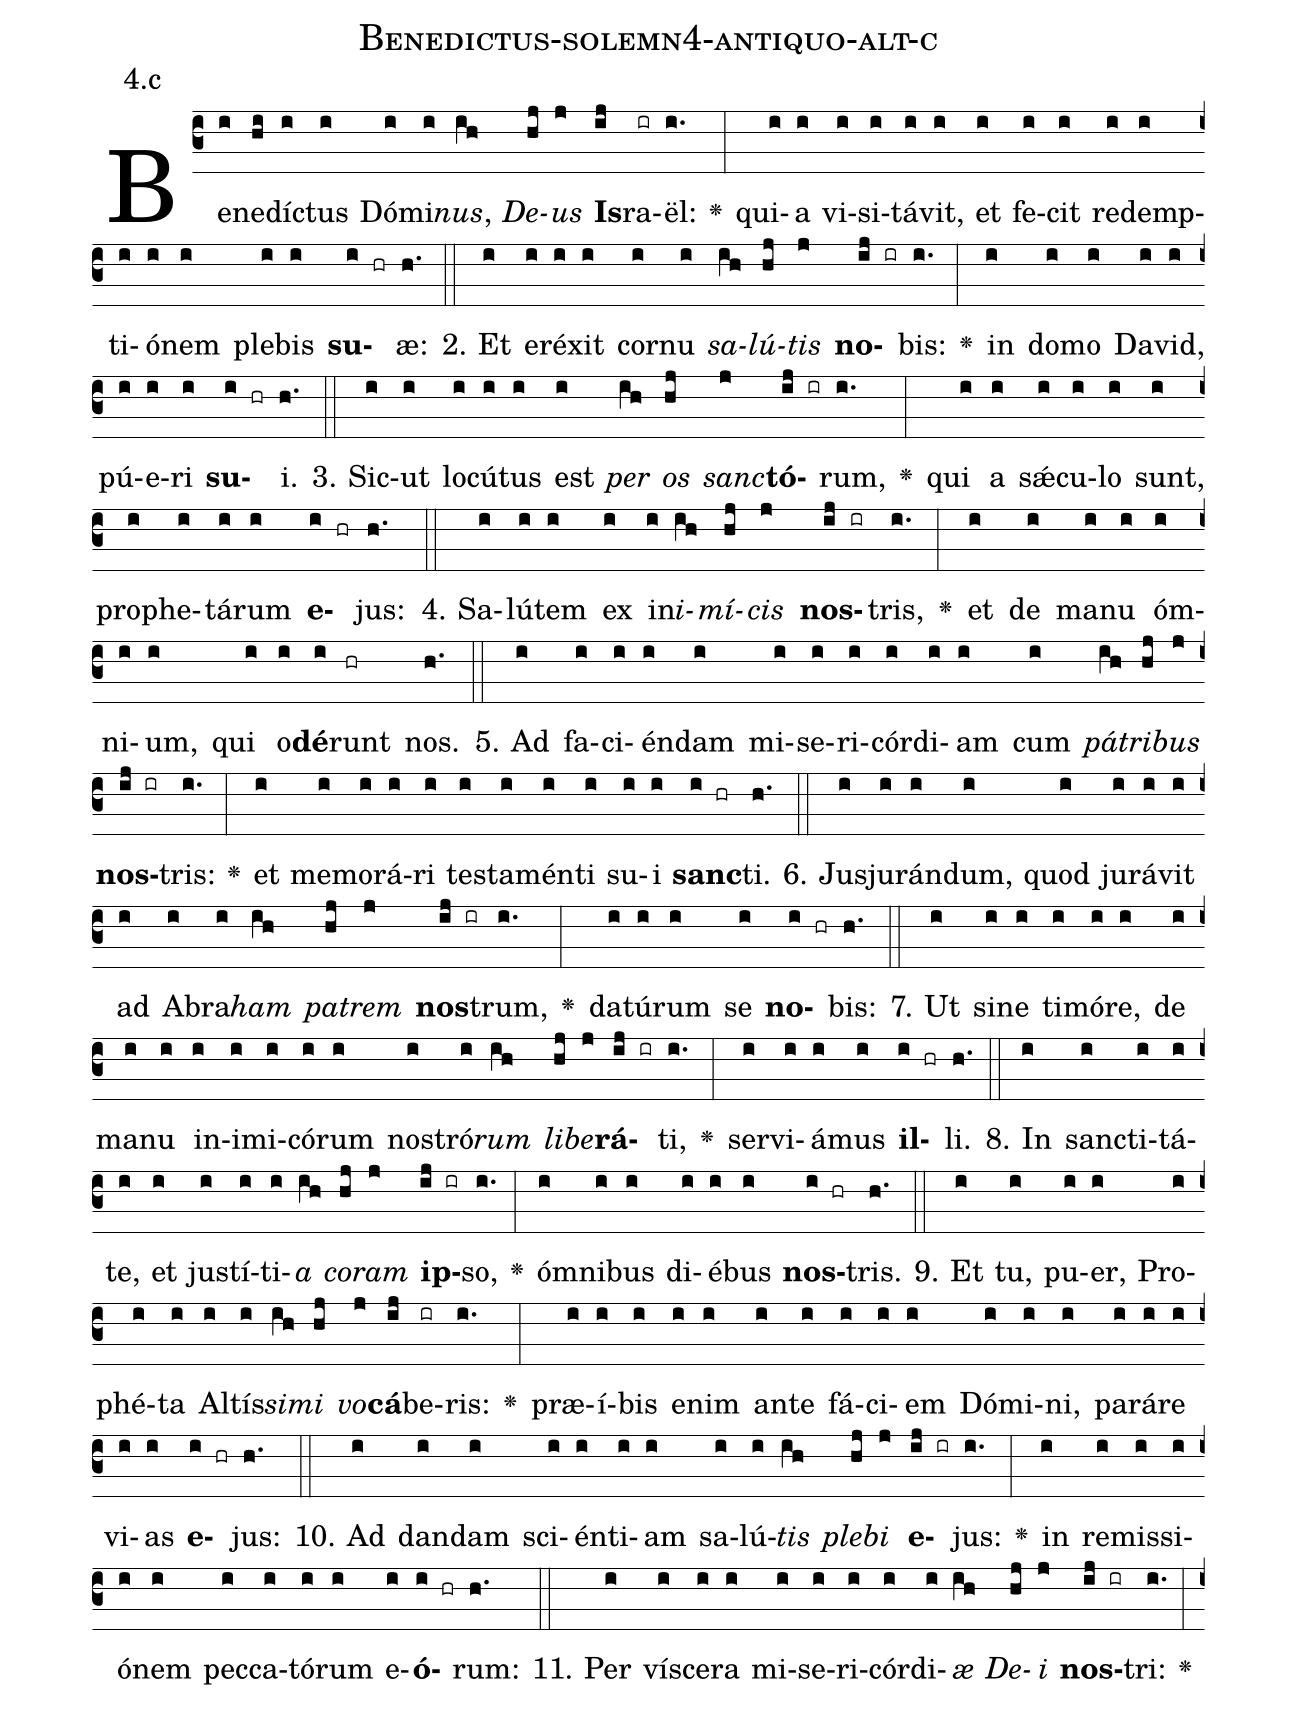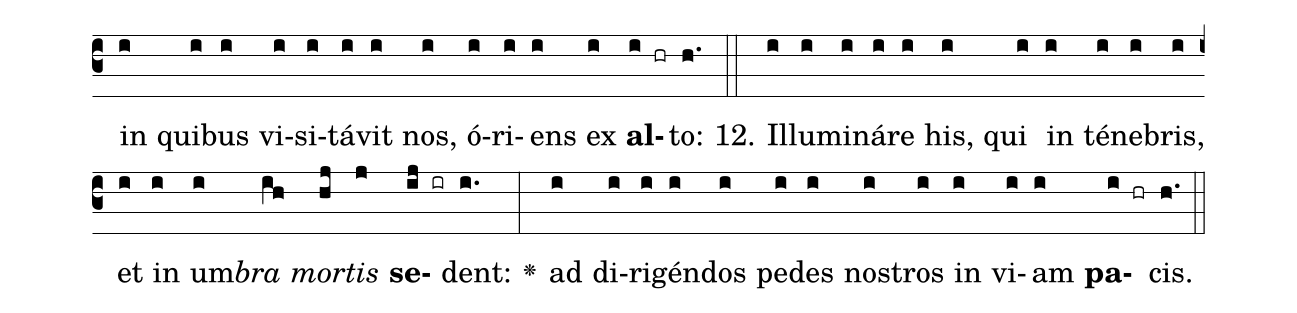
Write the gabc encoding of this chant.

name: Benedictus-solemn4-antiquo-alt-c;
annotation: 4.c;
%%
(c3)Be(i)ne(hi)díc(i)tus(i) Dó(i)mi(i)<i>nus</i>,(ih) <i>De</i>(hj)<i>us</i>(j) <b>Is</b>(ij)ra(ir)ël:(i.) <v>\greheightstar</v>(:) qui(i)a(i) vi(i)si(i)tá(i)vit,(i) et(i) fe(i)cit(i) red(i)emp(i)ti(i)ó(i)nem(i) ple(i)bis(i) <b>su</b>(i hr)æ:(h.) (::)
2. Et(i) e(i)ré(i)xit(i) cor(i)nu(i) <i>sa</i>(ih)<i>lú</i>(hj)<i>tis</i>(j) <b>no</b>(ij ir)bis:(i.) <v>\greheightstar</v>(:) in(i) do(i)mo(i) Da(i)vid,(i) pú(i)e(i)ri(i) <b>su</b>(i hr)i.(h.) (::)
3. Sic(i)ut(i) lo(i)cú(i)tus(i) est(i) <i>per</i>(ih) <i>os</i>(hj) <i>sanc</i>(j)<b>tó</b>(ij ir)rum,(i.) <v>\greheightstar</v>(:) qui(i) a(i) sǽ(i)cu(i)lo(i) sunt,(i) pro(i)phe(i)tá(i)rum(i) <b>e</b>(i hr)jus:(h.) (::)
4. Sa(i)lú(i)tem(i) ex(i) in(i)<i>i</i>(ih)<i>mí</i>(hj)<i>cis</i>(j) <b>nos</b>(ij ir)tris,(i.) <v>\greheightstar</v>(:) et(i) de(i) ma(i)nu(i) óm(i)ni(i)um,(i) qui(i) o(i)<b>dé</b>(i)runt(hr) nos.(h.) (::)
5. Ad(i) fa(i)ci(i)én(i)dam(i) mi(i)se(i)ri(i)cór(i)di(i)am(i) cum(i) <i>pá</i>(ih)<i>tri</i>(hj)<i>bus</i>(j) <b>nos</b>(ij ir)tris:(i.) <v>\greheightstar</v>(:) et(i) me(i)mo(i)rá(i)ri(i) tes(i)ta(i)mén(i)ti(i) su(i)i(i) <b>sanc</b>(i hr)ti.(h.) (::)
6. Ju(i)sju(i)rán(i)dum,(i) quod(i) ju(i)rá(i)vit(i) ad(i) A(i)bra(i)<i>ham</i>(ih) <i>pa</i>(hj)<i>trem</i>(j) <b>nos</b>(ij ir)trum,(i.) <v>\greheightstar</v>(:) da(i)tú(i)rum(i) se(i) <b>no</b>(i hr)bis:(h.) (::)
7. Ut(i) si(i)ne(i) ti(i)mó(i)re,(i) de(i) ma(i)nu(i) in(i)i(i)mi(i)có(i)rum(i) nos(i)tró(i)<i>rum</i>(ih) <i>li</i>(hj)<i>be</i>(j)<b>rá</b>(ij ir)ti,(i.) <v>\greheightstar</v>(:) ser(i)vi(i)á(i)mus(i) <b>il</b>(i hr)li.(h.) (::)
8. In(i) sanc(i)ti(i)tá(i)te,(i) et(i) jus(i)tí(i)ti(i)<i>a</i>(ih) <i>co</i>(hj)<i>ram</i>(j) <b>ip</b>(ij ir)so,(i.) <v>\greheightstar</v>(:) óm(i)ni(i)bus(i) di(i)é(i)bus(i) <b>nos</b>(i hr)tris.(h.) (::)
9. Et(i) tu,(i) pu(i)er,(i) Pro(i)phé(i)ta(i) Al(i)tís(i)<i>si</i>(ih)<i>mi</i>(hj) <i>vo</i>(j)<b>cá</b>(ij)be(ir)ris:(i.) <v>\greheightstar</v>(:) præ(i)í(i)bis(i) e(i)nim(i) an(i)te(i) fá(i)ci(i)em(i) Dó(i)mi(i)ni,(i) pa(i)rá(i)re(i) vi(i)as(i) <b>e</b>(i hr)jus:(h.) (::)
10. Ad(i) dan(i)dam(i) sci(i)én(i)ti(i)am(i) sa(i)lú(i)<i>tis</i>(ih) <i>ple</i>(hj)<i>bi</i>(j) <b>e</b>(ij ir)jus:(i.) <v>\greheightstar</v>(:) in(i) re(i)mis(i)si(i)ó(i)nem(i) pec(i)ca(i)tó(i)rum(i) e(i)<b>ó</b>(i hr)rum:(h.) (::)
11. Per(i) ví(i)sce(i)ra(i) mi(i)se(i)ri(i)cór(i)di(i)<i>æ</i>(ih) <i>De</i>(hj)<i>i</i>(j) <b>nos</b>(ij ir)tri:(i.) <v>\greheightstar</v>(:) in(i) qui(i)bus(i) vi(i)si(i)tá(i)vit(i) nos,(i) ó(i)ri(i)ens(i) ex(i) <b>al</b>(i hr)to:(h.) (::)
12. Il(i)lu(i)mi(i)ná(i)re(i) his,(i) qui(i) in(i) té(i)ne(i)bris,(i) et(i) in(i) um(i)<i>bra</i>(ih) <i>mor</i>(hj)<i>tis</i>(j) <b>se</b>(ij ir)dent:(i.) <v>\greheightstar</v>(:) ad(i) di(i)ri(i)gén(i)dos(i) pe(i)des(i) nos(i)tros(i) in(i) vi(i)am(i) <b>pa</b>(i hr)cis.(h.) (::)
